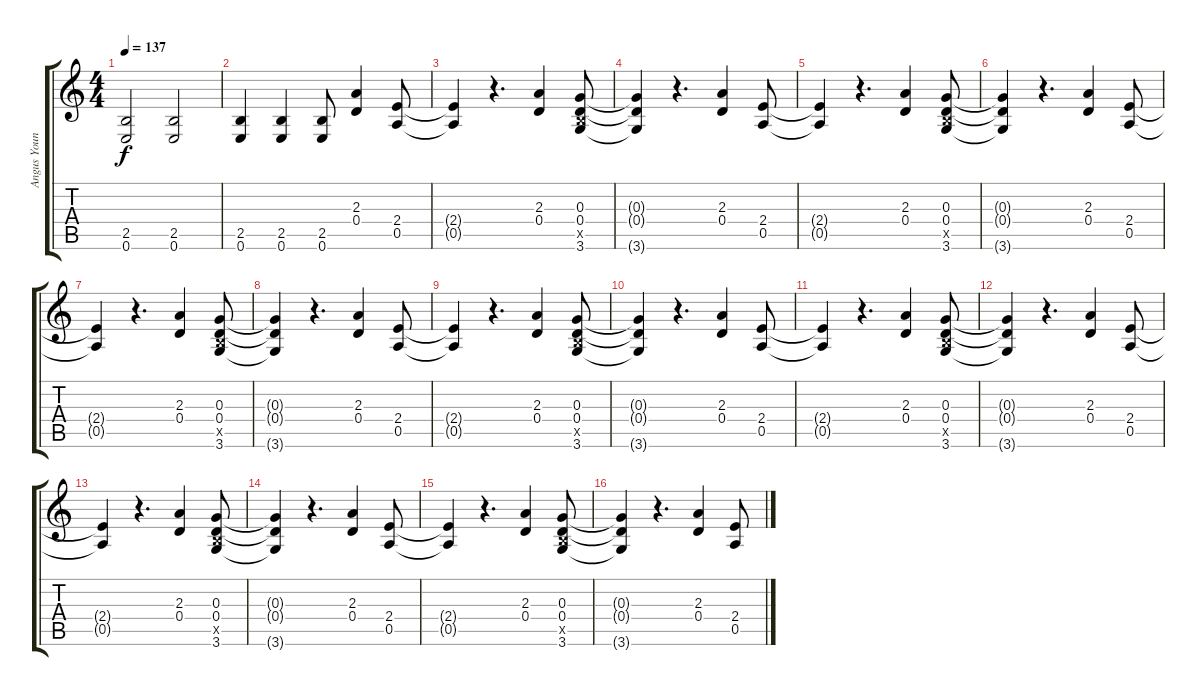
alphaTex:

\track ("Angus Young / Lead guitar" "Angus Youn") {instrument distortionguitar}
\staff {score tabs}
\tuning (E4 B3 G3 D3 A2 E2) {hide}
\ts (4 4)
\tempo 137
\clef g2
\ks c
(2.5 0.6).2{dy f} (2.5 0.6).2 |
(2.5 0.6).4 (2.5 0.6).4 (2.5 0.6).8 (2.3 0.4).4 (2.4 0.5).8 |
(2.4{t} 0.5{t}).4 r.4{d} (2.3 0.4).4 (0.3 0.4 2.5{x} 3.6).8 |
(0.3{t} 0.4{t} 3.6{t}).4 r.4{d} (2.3 0.4).4 (2.4 0.5).8 |
(2.4{t} 0.5{t}).4 r.4{d} (2.3 0.4).4 (0.3 0.4 2.5{x} 3.6).8 |
(0.3{t} 0.4{t} 3.6{t}).4 r.4{d} (2.3 0.4).4 (2.4 0.5).8 |
(2.4{t} 0.5{t}).4 r.4{d} (2.3 0.4).4 (0.3 0.4 2.5{x} 3.6).8 |
(0.3{t} 0.4{t} 3.6{t}).4 r.4{d} (2.3 0.4).4 (2.4 0.5).8 |
(2.4{t} 0.5{t}).4 r.4{d} (2.3 0.4).4 (0.3 0.4 2.5{x} 3.6).8 |
(0.3{t} 0.4{t} 3.6{t}).4 r.4{d} (2.3 0.4).4 (2.4 0.5).8 |
(2.4{t} 0.5{t}).4 r.4{d} (2.3 0.4).4 (0.3 0.4 2.5{x} 3.6).8 |
(0.3{t} 0.4{t} 3.6{t}).4 r.4{d} (2.3 0.4).4 (2.4 0.5).8 |
(2.4{t} 0.5{t}).4 r.4{d} (2.3 0.4).4 (0.3 0.4 2.5{x} 3.6).8 |
(0.3{t} 0.4{t} 3.6{t}).4 r.4{d} (2.3 0.4).4 (2.4 0.5).8 |
(2.4{t} 0.5{t}).4 r.4{d} (2.3 0.4).4 (0.3 0.4 2.5{x} 3.6).8 |
(0.3{t} 0.4{t} 3.6{t}).4 r.4{d} (2.3 0.4).4 (2.4 0.5).8
